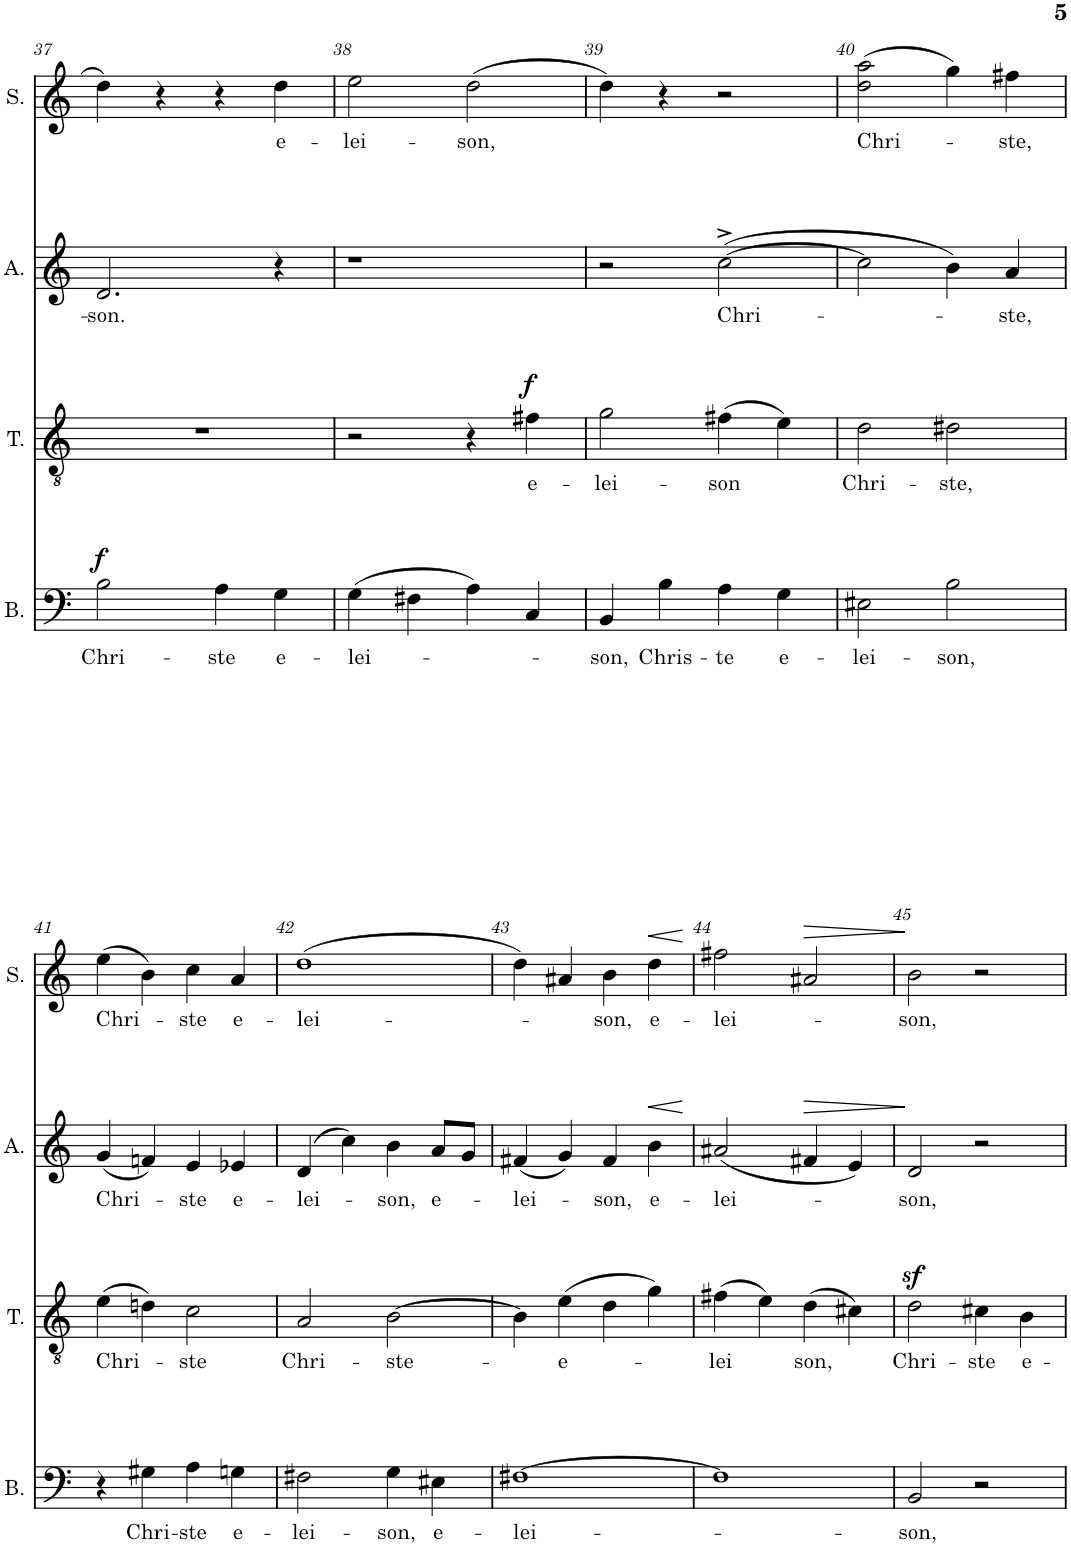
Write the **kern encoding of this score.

**kern	**text	**dynam	**kern	**text	**dynam	**kern	**text	**dynam	**kern	**text	**dynam
*part4	*part4	*part4	*part3	*part3	*part3	*part2	*part2	*part2	*part1	*part1	*part1
*staff4	*staff4	*staff4	*staff3	*staff3	*staff3	*staff2	*staff2	*staff2	*staff1	*staff1	*staff1
*I"Basse	*	*	*I"Ténor	*	*	*I"Alto	*	*	*I"Soprano	*	*
*I'B.	*	*	*I'T.	*	*	*I'A.	*	*	*I'S.	*	*
!!LO:PB:g=z
*clefF4	*	*	*clefGv2	*	*	*clefG2	*	*	*clefG2	*	*
*k[]	*	*	*k[]	*	*	*k[]	*	*	*k[]	*	*
*M4/4	*	*	*M4/4	*	*	*M4/4	*	*	*M4/4	*	*
*met(c)	*	*	*met(c)	*	*	*met(c)	*	*	*met(c)	*	*
=37	=37	=37	=37	=37	=37	=37	=37	=37	=37	=37	=37
!	!LO:LY:b	!LO:DY:a	!	!	!	!	!LO:LY:b	!	!	!	!
2B\	Chri-	f	1r	.	.	2.d/	-son.	.	4dd\	.	.
.	.	.	.	.	.	.	.	.	4r	.	.
!	!LO:LY:b	!	!	!	!	!	!	!	!	!	!
4A\	-ste	.	.	.	.	.	.	.	4r	.	.
!	!LO:LY:b	!	!	!	!	!	!	!	!	!LO:LY:b	!
4G\	e-	.	.	.	.	4r	.	.	4dd\	e-	.
=38	=38	=38	=38	=38	=38	=38	=38	=38	=38	=38	=38
!	!LO:LY:b	!	!	!	!	!	!	!	!	!LO:LY:b	!
(4G\	-lei-	.	2r	.	.	1r	.	.	2ee\	-lei-	.
4F#X\	.	.	.	.	.	.	.	.	.	.	.
!	!	!	!	!	!	!	!	!	!	!LO:LY:b	!
4A\)	.	.	4r	.	.	.	.	.	(2dd\	-son,	.
!	!	!	!	!LO:LY:b	!LO:DY:a	!	!	!	!	!	!
4C/	.	.	4f#X\	e-	f	.	.	.	.	.	.
=39	=39	=39	=39	=39	=39	=39	=39	=39	=39	=39	=39
!	!LO:LY:b	!	!	!LO:LY:b	!	!	!	!	!	!	!
4BB/	-son,	.	2g\	-lei-	.	2r	.	.	4dd\)	.	.
!	!LO:LY:b	!	!	!	!	!	!	!	!	!	!
4B\	Chris-	.	.	.	.	.	.	.	4r	.	.
!	!LO:LY:b	!	!	!LO:LY:b	!	!	!LO:LY:b	!	!	!	!
4A\	-te	.	(4f#X\	-son	.	([2cc^\	Chri-	.	2r	.	.
!	!LO:LY:b	!	!	!	!	!	!	!	!	!	!
4G\	e-	.	4e\)	.	.	.	.	.	.	.	.
=40	=40	=40	=40	=40	=40	=40	=40	=40	=40	=40	=40
!	!LO:LY:b	!	!	!LO:LY:b	!	!	!	!	!	!LO:LY:b	!
2E#X\	-lei-	.	2d\	Chri-	.	2cc\]	.	.	(2dd\ 2aa\	Chri-	.
!	!LO:LY:b	!	!	!LO:LY:b	!	!	!	!	!	!	!
2B\	-son,	.	2d#X\	-ste,	.	4b\)	.	.	4gg\)	.	.
!	!	!	!	!	!	!	!LO:LY:b	!	!	!LO:LY:b	!
.	.	.	.	.	.	4a/	-ste,	.	4ff#X\	-ste,	.
!!LO:LB:g=z
=41	=41	=41	=41	=41	=41	=41	=41	=41	=41	=41	=41
!	!	!	!	!LO:LY:b	!	!	!LO:LY:b	!	!	!LO:LY:b	!
4r	.	.	(4e\	Chri-	.	(4g/	Chri-	.	(4ee\	Chri-	.
!	!LO:LY:b	!	!	!	!	!	!	!	!	!	!
4G#X\	Chri-	.	4dn\)	.	.	4fn/)	.	.	4b\)	.	.
!	!LO:LY:b	!	!	!LO:LY:b	!	!	!LO:LY:b	!	!	!LO:LY:b	!
4A\	-ste	.	2c\	-ste	.	4e/	-ste	.	4cc\	-ste	.
!	!LO:LY:b	!	!	!	!	!	!LO:LY:b	!	!	!LO:LY:b	!
4Gn\	e-	.	.	.	.	4e-X/	e-	.	4a/	e-	.
=42	=42	=42	=42	=42	=42	=42	=42	=42	=42	=42	=42
!	!LO:LY:b	!	!	!LO:LY:b	!	!	!LO:LY:b	!	!	!LO:LY:b	!
2F#X\	-lei-	.	2A/	Chri-	.	(4d/	-lei-	.	(1dd	-lei-	.
.	.	.	.	.	.	4cc\)	.	.	.	.	.
!	!LO:LY:b	!	!	!LO:LY:b	!	!	!LO:LY:b	!	!	!	!
4G\	-son,	.	[2B\	-ste-	.	4b\	-son,	.	.	.	.
!	!LO:LY:b	!	!	!	!	!	!LO:LY:b	!	!	!	!
4E#X\	e-	.	.	.	.	8a/L	e-	.	.	.	.
.	.	.	.	.	.	8g/J	.	.	.	.	.
=43	=43	=43	=43	=43	=43	=43	=43	=43	=43	=43	=43
!	!LO:LY:b	!	!	!	!	!	!LO:LY:b	!	!	!	!
[1F#X	-lei-	.	4B\]	.	.	(4f#X/	-lei-	.	4dd\)	.	.
!	!	!	!	!LO:LY:b	!	!	!	!	!	!	!
.	.	.	(4e\	-e-	.	4g/)	.	.	4a#X/	.	.
!	!	!	!	!	!	!	!LO:LY:b	!	!	!LO:LY:b	!
.	.	.	4d\	.	.	4f#/	-son,	.	4b\	-son,	.
!	!	!	!	!	!	!	!LO:LY:b	!LO:HP:b	!	!LO:LY:b	!LO:HP:b
.	.	.	4g\)	.	.	4b\	e-	<	4dd\	e-	<
.	.	.	.	.	.	.	.	[	.	.	[
=44	=44	=44	=44	=44	=44	=44	=44	=44	=44	=44	=44
!	!	!	!	!LO:LY:b	!	!	!LO:LY:b	!	!	!LO:LY:b	!
1F#]	.	.	(4f#X\	-lei	.	(2a#X/	-lei-	.	2ff#X\	-lei-	.
.	.	.	4e\)	.	.	.	.	.	.	.	.
!	!	!	!	!LO:LY:b	!	!	!	!LO:HP:b	!	!	!LO:HP:b
.	.	.	(4d\	son,	.	4f#X/	.	>	2a#X/	.	>
.	.	.	4c#X\)	.	.	4e/)	.	.	.	.	.
=45	=45	=45	=45	=45	=45	=45	=45	=45	=45	=45	=45
!	!LO:LY:b	!	!	!LO:LY:b	!	!	!LO:LY:b	!	!	!LO:LY:b	!
2BB/	-son,	.	2dz>\	Chri-	.	2d/	-son,	.	2b\	-son,	.
!	!	!	!	!LO:LY:b	!	!	!	!	!	!	!
2r	.	.	4c#X\	-ste	.	2r	.	]	2r	.	]
!	!	!	!	!LO:LY:b	!	!	!	!	!	!	!
.	.	.	4B\	e-	.	.	.	.	.	.	.
=	=	=	=	=	=	=	=	=	=	=	=
*-	*-	*-	*-	*-	*-	*-	*-	*-	*-	*-	*-
